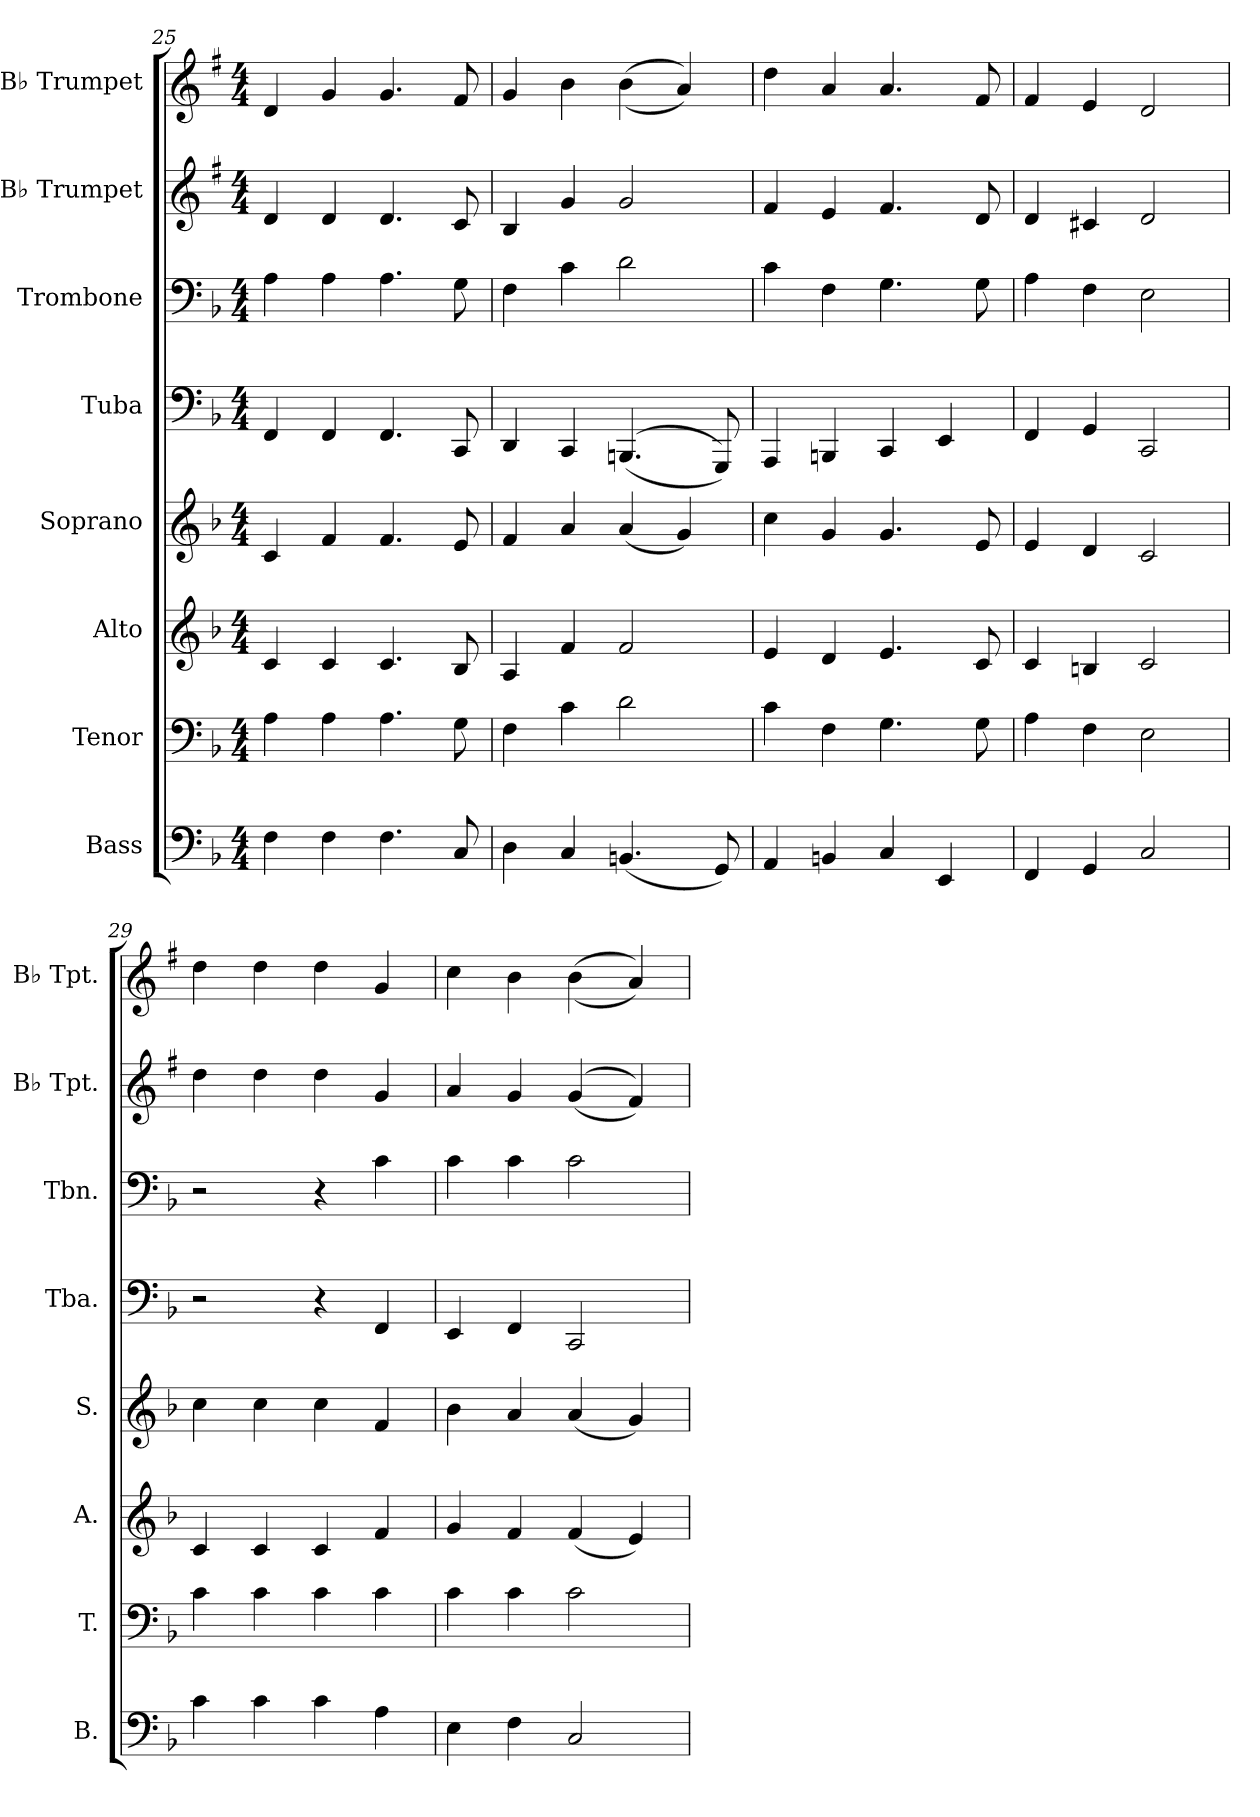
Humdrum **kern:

**kern	**kern	**kern	**kern	**kern	**kern	**kern	**kern
*part8	*part7	*part6	*part5	*part4	*part3	*part2	*part1
*staff8	*staff7	*staff6	*staff5	*staff4	*staff3	*staff2	*staff1
*I"Bass	*I"Tenor	*I"Alto	*I"Soprano	*I"Tuba	*I"Trombone	*I"B♭ Trumpet	*I"B♭ Trumpet
*I'B.	*I'T.	*I'A.	*I'S.	*I'Tba.	*I'Tbn.	*I'B♭ Tpt.	*I'B♭ Tpt.
!!LO:PB:g=z
*clefF4	*clefF4	*clefG2	*clefG2	*clefF4	*clefF4	*clefG2	*clefG2
*	*	*	*	*	*	*ITrd1c2	*ITrd1c2
*k[b-]	*k[b-]	*k[b-]	*k[b-]	*k[b-]	*k[b-]	*k[b-]	*k[b-]
*M4/4	*M4/4	*M4/4	*M4/4	*M4/4	*M4/4	*M4/4	*M4/4
=25	=25	=25	=25	=25	=25	=25	=25
4F\	4A\	4c/	4c/	4FF/	4A\	4c/	4c/
4F\	4A\	4c/	4f/	4FF/	4A\	4c/	4f/
4.F\	4.A\	4.c/	4.f/	4.FF/	4.A\	4.c/	4.f/
8C/	8G\	8B-/	8e/	8CC/	8G\	8B-/	8e/
=26	=26	=26	=26	=26	=26	=26	=26
4D\	4F\	4A/	4f/	4DD/	4F\	4A/	4f/
4C/	4c\	4f/	4a/	4CC/	4c\	4f/	4a\
(4.BBn/	2d\	2f/	(4a/	((4.BBBn/	2d\	2f/	((4a\
.	.	.	4g/)	.	.	.	4g/))
8GG/)	.	.	.	8GGG/))	.	.	.
=27	=27	=27	=27	=27	=27	=27	=27
4AA/	4c\	4e/	4cc\	4AAA/	4c\	4e/	4cc\
4BBn/	4F\	4d/	4g/	4BBBn/	4F\	4d/	4g/
4C/	4.G\	4.e/	4.g/	4CC/	4.G\	4.e/	4.g/
4EE/	.	.	.	4EE/	.	.	.
.	8G\	8c/	8e/	.	8G\	8c/	8e/
=28	=28	=28	=28	=28	=28	=28	=28
4FF/	4A\	4c/	4e/	4FF/	4A\	4c/	4e/
4GG/	4F\	4Bn/	4d/	4GG/	4F\	4Bn/	4d/
2C/	2E\	2c/	2c/	2CC/	2E\	2c/	2c/
=29	=29	=29	=29	=29	=29	=29	=29
4c\	4c\	4c/	4cc\	2r	2r	4cc\	4cc\
4c\	4c\	4c/	4cc\	.	.	4cc\	4cc\
4c\	4c\	4c/	4cc\	4r	4r	4cc\	4cc\
4A\	4c\	4f/	4f/	4FF/	4c\	4f/	4f/
=30	=30	=30	=30	=30	=30	=30	=30
4E\	4c\	4g/	4b-\	4EE/	4c\	4g/	4b-\
4F\	4c\	4f/	4a/	4FF/	4c\	4f/	4a\
2C/	2c\	(4f/	(4a/	2CC/	2c\	((4f/	((4a\
.	.	4e/)	4g/)	.	.	4e/))	4g/))
=	=	=	=	=	=	=	=
*-	*-	*-	*-	*-	*-	*-	*-
